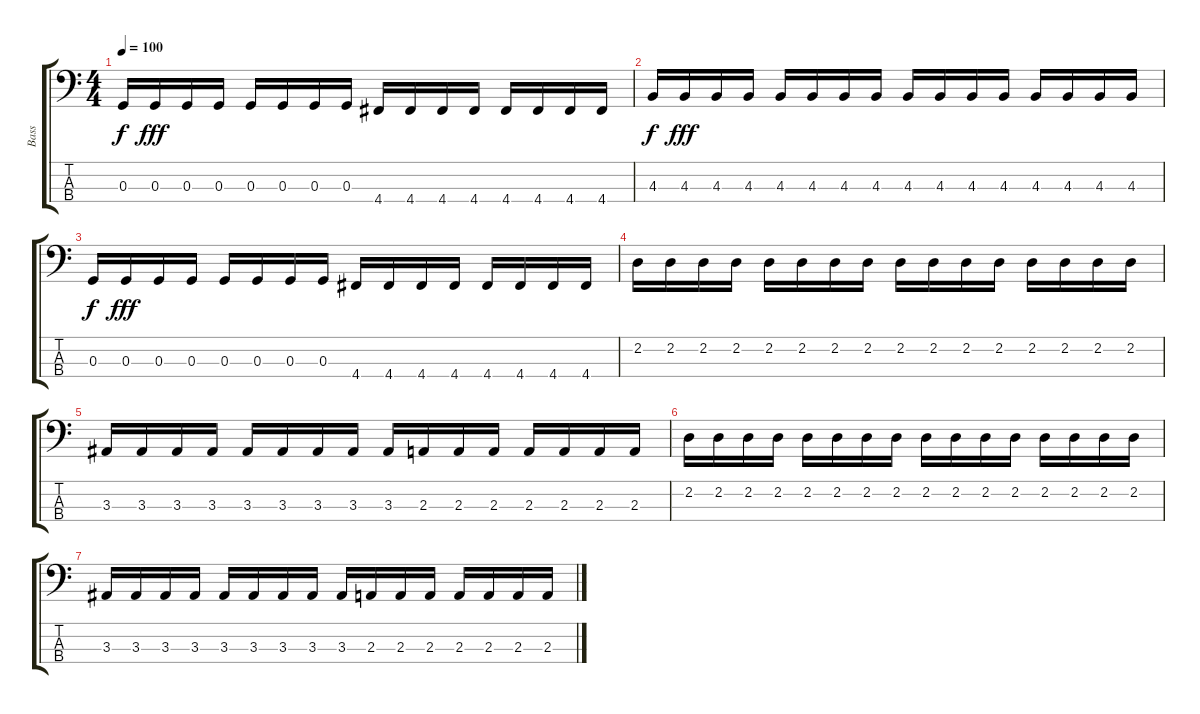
\track ("Bass" "Bass") {instrument electricbassfinger}
\staff {score tabs}
\tuning (F2 C2 G1 D1) {hide}
\ts (4 4)
\tempo 100
\clef f4
\ks c
0.3.16{dy f} 0.3.16{dy fff} 0.3.16 0.3.16 0.3.16 0.3.16 0.3.16 0.3.16 4.4.16 4.4.16 4.4.16 4.4.16 4.4.16 4.4.16 4.4.16 4.4.16 |
4.3.16{dy f} 4.3.16{dy fff} 4.3.16 4.3.16 4.3.16 4.3.16 4.3.16 4.3.16 4.3.16 4.3.16 4.3.16 4.3.16 4.3.16 4.3.16 4.3.16 4.3.16 |
0.3.16{dy f} 0.3.16{dy fff} 0.3.16 0.3.16 0.3.16 0.3.16 0.3.16 0.3.16 4.4.16 4.4.16 4.4.16 4.4.16 4.4.16 4.4.16 4.4.16 4.4.16 |
2.2.16 2.2.16 2.2.16 2.2.16 2.2.16 2.2.16 2.2.16 2.2.16 2.2.16 2.2.16 2.2.16 2.2.16 2.2.16 2.2.16 2.2.16 2.2.16 |
3.3.16 3.3.16 3.3.16 3.3.16 3.3.16 3.3.16 3.3.16 3.3.16 3.3.16 2.3.16 2.3.16 2.3.16 2.3.16 2.3.16 2.3.16 2.3.16 |
2.2.16 2.2.16 2.2.16 2.2.16 2.2.16 2.2.16 2.2.16 2.2.16 2.2.16 2.2.16 2.2.16 2.2.16 2.2.16 2.2.16 2.2.16 2.2.16 |
3.3.16 3.3.16 3.3.16 3.3.16 3.3.16 3.3.16 3.3.16 3.3.16 3.3.16 2.3.16 2.3.16 2.3.16 2.3.16 2.3.16 2.3.16 2.3.16
